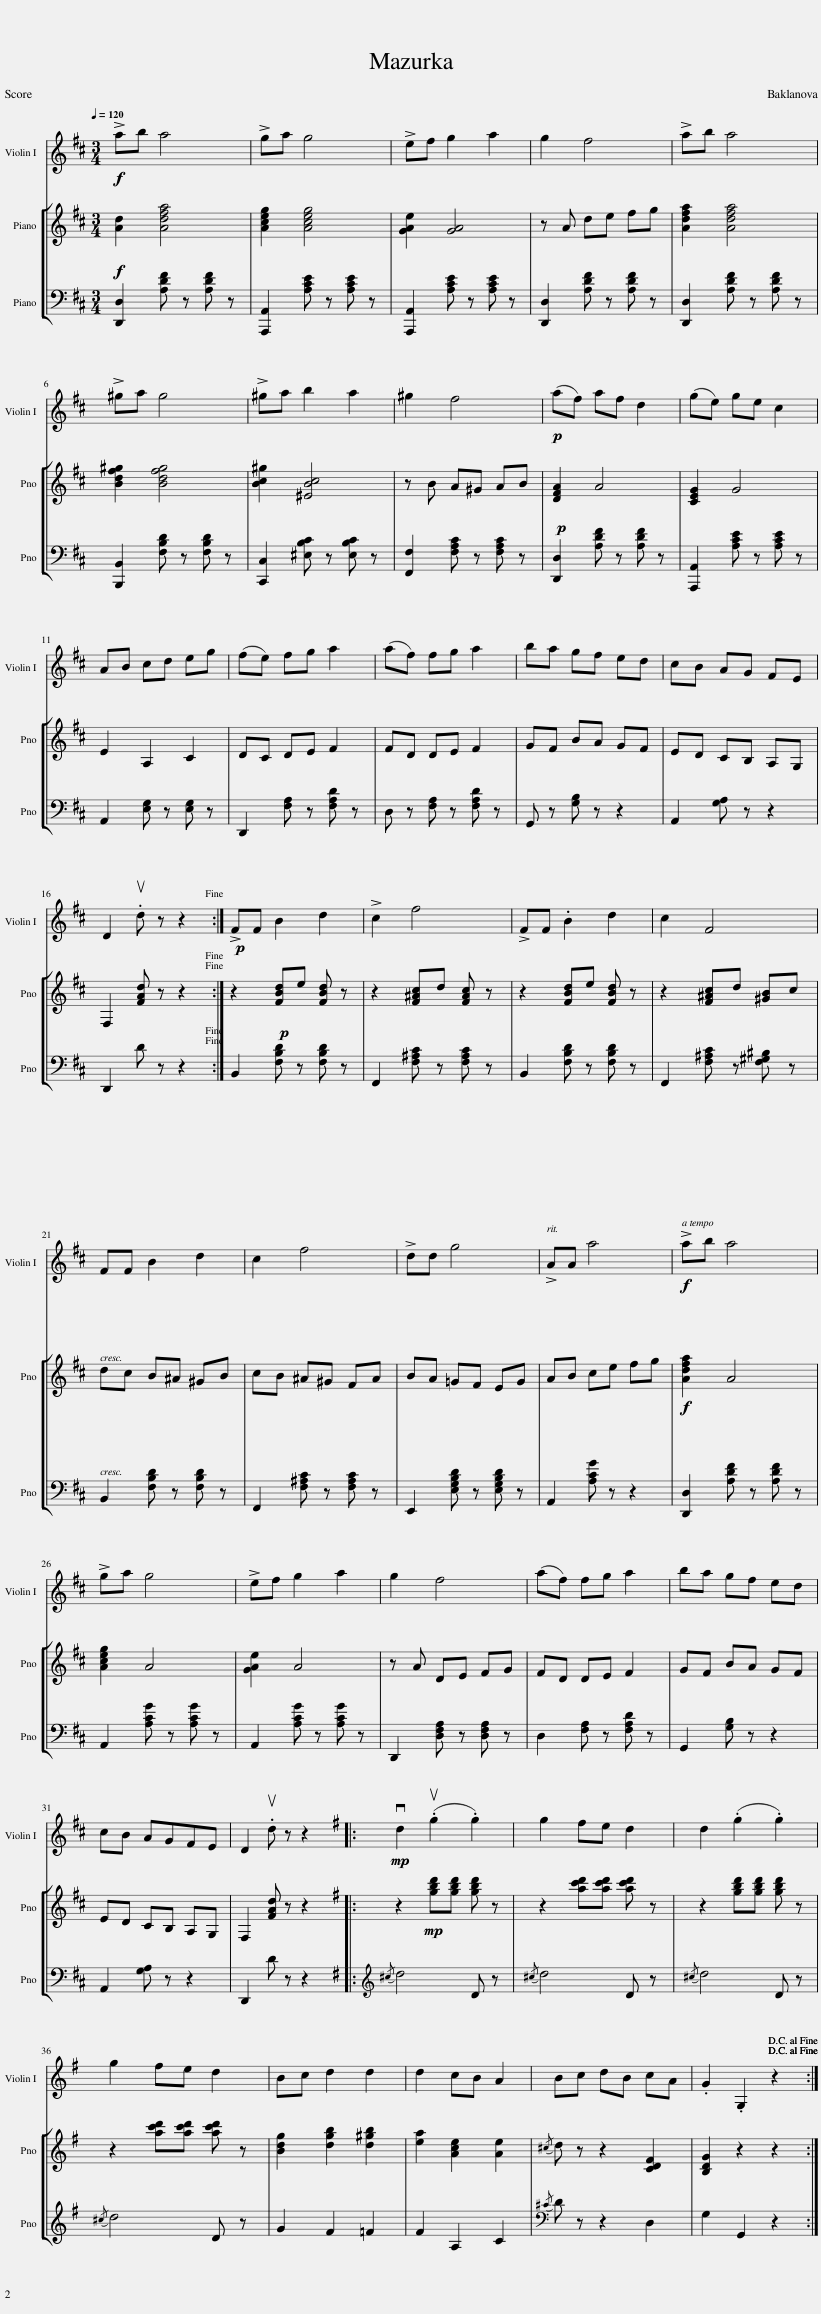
X:1
%%score 1 [ 2 3 ]
L:1/8
Q:1/4=120
M:3/4
I:linebreak $
K:D
V:1 treble
V:2 treble
V:3 bass
V:1
!f! !>!ab a4 | !>!ga g4 | !>!ef g2 a2 | g2 f4 | !>!ab a4 |$ %5
 !>!^ga g4 | !>!^ga b2 a2 | ^g2 f4 |!p! (af) af d2 | (ge) ge c2 |$ %10
 AB cd eg | (fe) fg a2 | (af) fg a2 | ba gf ed | cB AG FE |$ %15
 D2 .ud z z2!fine! :|!p! !>!FF B2 d2 | !>!c2 f4 | !>!FF .B2 d2 | c2 F4 |$ %20
 FF B2 d2 | c2 f4 | !>!dd g4 | !>!AA a4 |!f! !>!ab a4 |$ %25
 !>!ga g4 | !>!ef g2 a2 | g2 f4 | (af) fg a2 | ba gf ed |$ %30
 cB AGFE | D2 .ud z z2 |:[K:G]!mp! vd2 (.ug2 .g2) | g2 fe d2 | d2 (.g2 .g2) |$ %35
 g2 fe d2 | Bc d2 d2 | d2 cB A2 | Bc dB cA | .G2 .G,2 z2!D.C.! :| %40
V:2
!f! [Ad]2 [Adfa]4 | [Aceg]2 [Aceg]4 | [GAe]2 [GA]4 | z A de fg | [Adfa]2 [Adfa]4 |$ %5
 [Bdf^g]2 [Bdfg]4 | [Bc^g]2 [^EBc]4 | z B A^G AB |!p! [DFA]2 A4 | [CEG]2 G4 |$ %10
 E2 A,2 C2 | DC DE F2 | FD DE F2 | GF BA GF | ED CB, A,G, |$ %15
 F,2 [FAd] z z2 :| z2!p! [FBd]e [FBd] z | z2 [F^Ac]d [FAc] z | z2 [FBd]e [FBd] z | z2 [F^Ac]d [^GB]c |$ %20
 dc B^A ^GB | cB ^A^G FA | BA =GF EG | AB ce fg |!f! [Adfa]2 A4 |$ %25
 [Aceg]2 A4 | [GAe]2 A4 | z A DE FG | FD DE F2 | GF BA GF |$ %30
 ED CB, A,G, | F,2 [FAd] z z2 |:[K:G] z2!mp! [gbd'][gbd'] [gbd'] z | z2 [ac'd'][ac'd'] [ac'd'] z | z2 [gbd'][gbd'] [gbd'] z |$ %35
 z2 [ac'd'][ac'd'] [ac'd'] z | [Bdg]2 [dgb]2 [d^gb]2 | [ea]2 [Ace]2 [Ae]2 |{/^c} d z z2 [CDF]2 | [B,DG]2 z2 z2 :| %40
V:3
 [D,,D,]2 [A,DF] z [A,DF] z | [A,,,A,,]2 [A,CE] z [A,CE] z | [A,,,A,,]2 [A,CE] z [A,CE] z | [D,,D,]2 [A,DF] z [A,DF] z | [D,,D,]2 [A,DF] z [A,DF] z |$ %5
 [B,,,B,,]2 [F,B,D] z [F,B,D] z | [C,,C,]2 [^E,B,C] z [E,B,C] z | [F,,F,]2 [F,A,C] z [F,A,C] z | [D,,D,]2 [A,DF] z [A,DF] z | [A,,,A,,]2 [A,CE] z [A,CE] z |$ %10
 A,,2 [E,G,] z [E,G,] z | D,,2 [F,A,] z [F,A,D] z | D, z [F,A,] z [F,A,D] z | G,, z [G,B,] z z2 | A,,2 [G,A,] z z2 |$ %15
 D,,2 D z z2 :| B,,2 [F,B,D] z [F,B,D] z | F,,2 [F,^A,C] z [F,A,C] z | B,,2 [F,B,D] z [F,B,D] z | F,,2 [F,^A,C] z [F,^G,^B,] z |$ %20
 B,,2 [F,B,D] z [F,B,D] z | F,,2 [F,^A,C] z [F,A,C] z | E,,2 [E,G,B,D] z [E,G,B,D] z | A,,2 [A,CG] z z2 | [D,,D,]2 [A,DF] z [A,DF] z |$ %25
 A,,2 [A,CG] z [A,CG] z | A,,2 [A,CG] z [A,CG] z | D,,2 [D,F,A,] z [D,F,A,] z | D,2 [F,A,] z [F,A,D] z | G,,2 [G,B,] z z2 |$ %30
 A,,2 [G,A,] z z2 | D,,2 D z z2 |:[K:G][K:treble]{/^c} d4 D z |{/^c} d4 D z |{/^c} d4 D z |$ %35
{/^c} d4 D z | G2 F2 =F2 | F2 A,2 C2 |[K:bass]{/^C} D z z2 D,2 | G,2 G,,2 z2 :| %40
